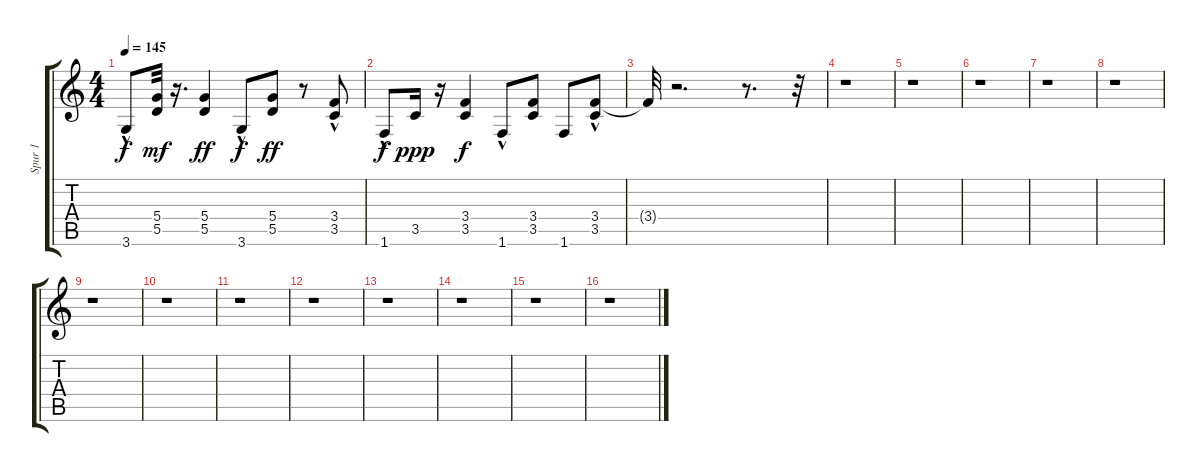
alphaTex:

\track ("Spur 1" "Spur 1") {instrument distortionguitar}
\staff {score tabs}
\tuning (E4 B3 G3 D3 A2 E2) {hide}
\ts (4 4)
\tempo 145
\clef g2
\ks c
3.6{hac}.8{dy f} (5.4 5.5).32{dy mf} r.16{d} (5.4 5.5).4{dy ff} 3.6{hac}.8{dy f} (5.4 5.5).8{dy ff} r.8 (3.4 3.5{hac}).8 |
1.6{hac}.8{dy f} 3.5.16{dy ppp} r.16 (3.4 3.5).4{dy f} 1.6{hac}.8 (3.4 3.5).8 1.6.8 (3.4 3.5{hac}).8 |
3.4{t}.32 r.2{d} r.8{d} r.32 |
r.1 |
r.1 |
r.1 |
r.1 |
r.1 |
r.1 |
r.1 |
r.1 |
r.1 |
r.1 |
r.1 |
r.1 |
r.1
